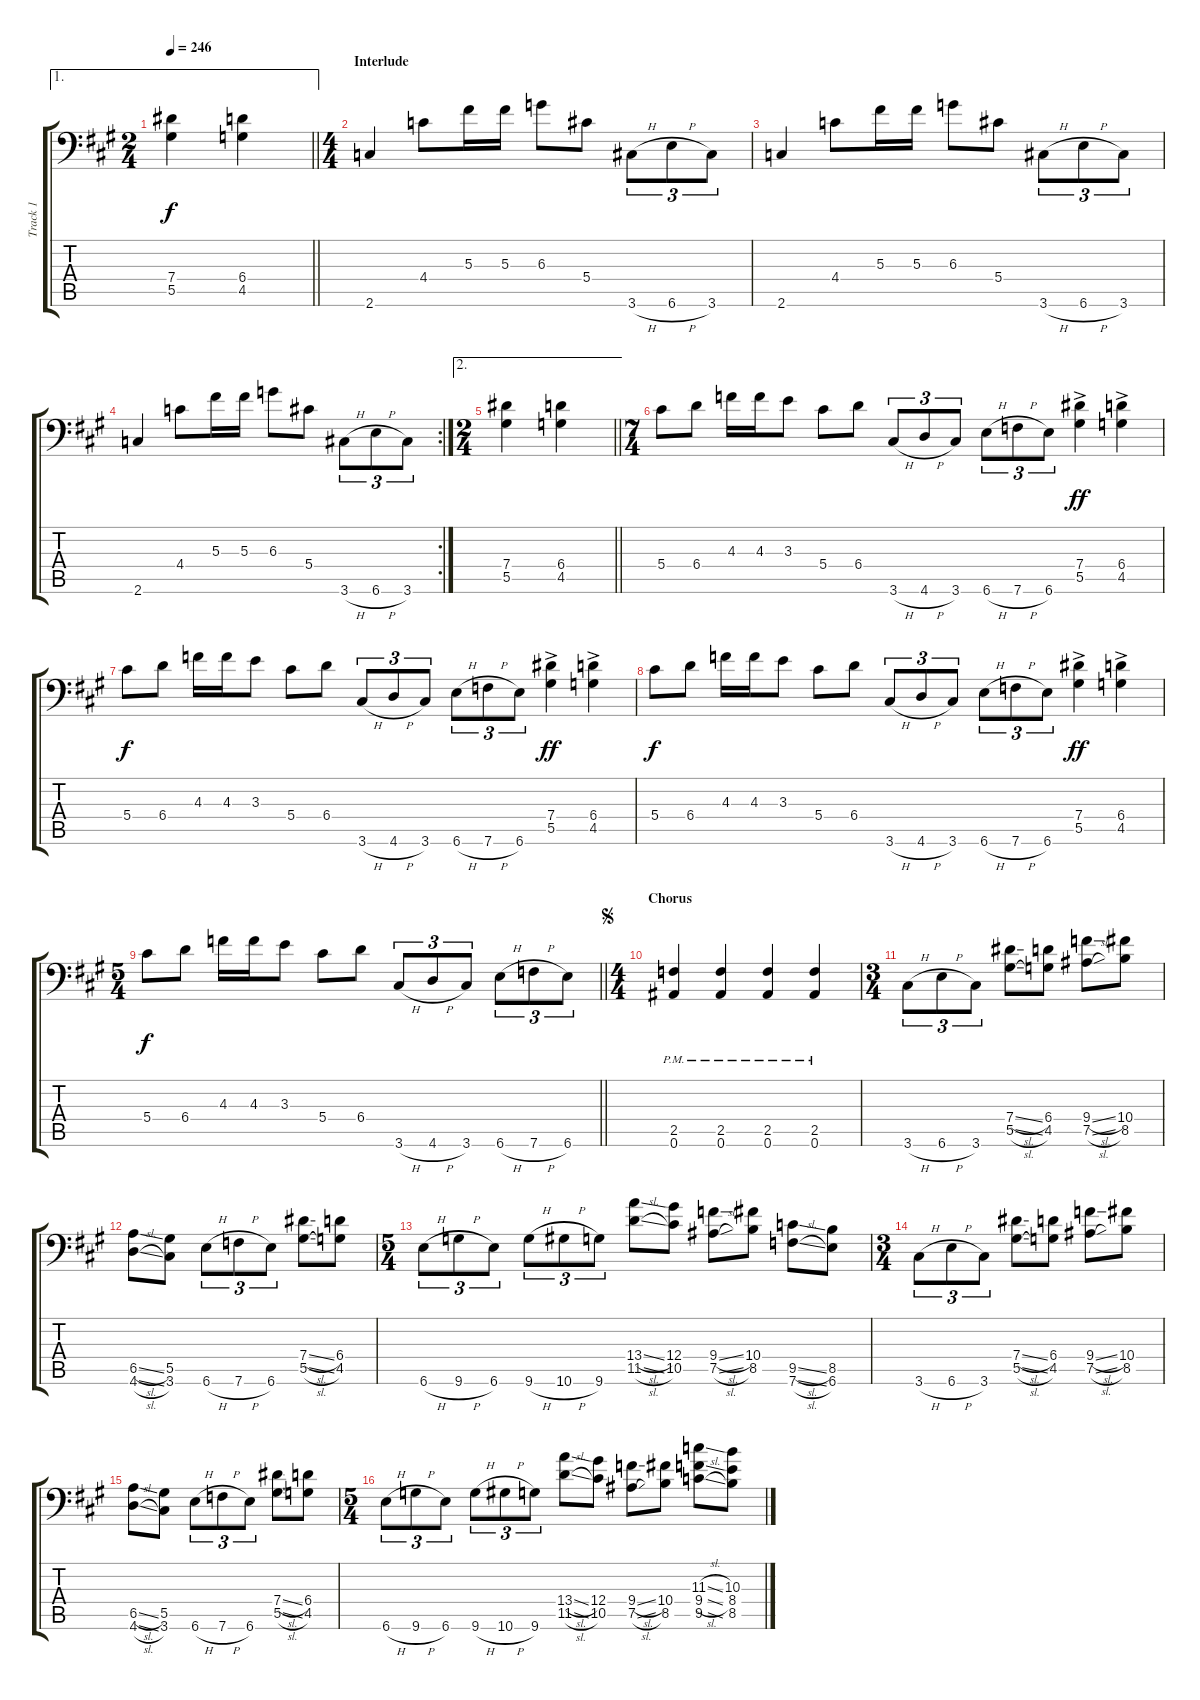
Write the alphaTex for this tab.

\track ("Track 1" "Track 1") {instrument distortionguitar}
\staff {score tabs}
\tuning (Bb3 F3 Db3 Ab2 Eb2 Bb1) {hide}
\ae 1
\ts (2 4)
\tempo 246
\clef f4
\barLineRight lightlight
\ks f#minor
(7.4 5.5).4{dy f} (6.4 4.5).4 |
\ts (4 4)
\section ("" "Interlude")
2.6.4 4.4.8 5.3.16 5.3.16 6.3.8 5.4.8 3.6{h}.8{tu (3 2)} 6.6{h}.8{tu (3 2)} 3.6.8{tu (3 2)} |
2.6.4 4.4.8 5.3.16 5.3.16 6.3.8 5.4.8 3.6{h}.8{tu (3 2)} 6.6{h}.8{tu (3 2)} 3.6.8{tu (3 2)} |
\rc 2
2.6.4 4.4.8 5.3.16 5.3.16 6.3.8 5.4.8 3.6{h}.8{tu (3 2)} 6.6{h}.8{tu (3 2)} 3.6.8{tu (3 2)} |
\ae 2
\ts (2 4)
\barLineRight lightlight
(7.4 5.5).4 (6.4 4.5).4 |
\ts (7 4)
5.4.8 6.4.8 4.3.16 4.3.16 3.3.8 5.4.8 6.4.8 3.6{h}.8{tu (3 2)} 4.6{h}.8{tu (3 2)} 3.6.8{tu (3 2)} 6.6{h}.8{tu (3 2)} 7.6{h}.8{tu (3 2)} 6.6.8{tu (3 2)} (7.4{ac} 5.5{ac}).4{dy ff} (6.4{ac} 4.5{ac}).4 |
5.4.8{dy f} 6.4.8 4.3.16 4.3.16 3.3.8 5.4.8 6.4.8 3.6{h}.8{tu (3 2)} 4.6{h}.8{tu (3 2)} 3.6.8{tu (3 2)} 6.6{h}.8{tu (3 2)} 7.6{h}.8{tu (3 2)} 6.6.8{tu (3 2)} (7.4{ac} 5.5{ac}).4{dy ff} (6.4{ac} 4.5{ac}).4 |
5.4.8{dy f} 6.4.8 4.3.16 4.3.16 3.3.8 5.4.8 6.4.8 3.6{h}.8{tu (3 2)} 4.6{h}.8{tu (3 2)} 3.6.8{tu (3 2)} 6.6{h}.8{tu (3 2)} 7.6{h}.8{tu (3 2)} 6.6.8{tu (3 2)} (7.4{ac} 5.5{ac}).4{dy ff} (6.4{ac} 4.5{ac}).4 |
\ts (5 4)
\barLineRight lightlight
5.4.8{dy f} 6.4.8 4.3.16 4.3.16 3.3.8 5.4.8 6.4.8 3.6{h}.8{tu (3 2)} 4.6{h}.8{tu (3 2)} 3.6.8{tu (3 2)} 6.6{h}.8{tu (3 2)} 7.6{h}.8{tu (3 2)} 6.6.8{tu (3 2)} |
\ts (4 4)
\section ("" "Chorus")
\jump segno
(2.5{pm} 0.6{pm}).4 (2.5{pm} 0.6{pm}).4 (2.5{pm} 0.6{pm}).4 (2.5{pm} 0.6{pm}).4 |
\ts (3 4)
3.6{h}.8{tu (3 2)} 6.6{h}.8{tu (3 2)} 3.6.8{tu (3 2)} (7.4{sl} 5.5{sl}).8 (6.4 4.5).8 (9.4{sl} 7.5{sl}).8 (10.4 8.5).8 |
(6.5{sl} 4.6{sl}).8 (5.5 3.6).8 6.6{h}.8{tu (3 2)} 7.6{h}.8{tu (3 2)} 6.6.8{tu (3 2)} (7.4{sl} 5.5{sl}).8 (6.4 4.5).8 |
\ts (5 4)
6.6{h}.8{tu (3 2)} 9.6{h}.8{tu (3 2)} 6.6.8{tu (3 2)} 9.6{h}.8{tu (3 2)} 10.6{h}.8{tu (3 2)} 9.6.8{tu (3 2)} (13.4{sl} 11.5{sl}).8 (12.4 10.5).8 (9.4{sl} 7.5{sl}).8 (10.4 8.5).8 (9.5{sl} 7.6{sl}).8 (8.5 6.6).8 |
\ts (3 4)
3.6{h}.8{tu (3 2)} 6.6{h}.8{tu (3 2)} 3.6.8{tu (3 2)} (7.4{sl} 5.5{sl}).8 (6.4 4.5).8 (9.4{sl} 7.5{sl}).8 (10.4 8.5).8 |
(6.5{sl} 4.6{sl}).8 (5.5 3.6).8 6.6{h}.8{tu (3 2)} 7.6{h}.8{tu (3 2)} 6.6.8{tu (3 2)} (7.4{sl} 5.5{sl}).8 (6.4 4.5).8 |
\ts (5 4)
6.6{h}.8{tu (3 2)} 9.6{h}.8{tu (3 2)} 6.6.8{tu (3 2)} 9.6{h}.8{tu (3 2)} 10.6{h}.8{tu (3 2)} 9.6.8{tu (3 2)} (13.4{sl} 11.5{sl}).8 (12.4 10.5).8 (9.4{sl} 7.5{sl}).8 (10.4 8.5).8 (11.3{sl} 9.4{sl} 9.5{sl}).8 (10.3 8.4 8.5).8
